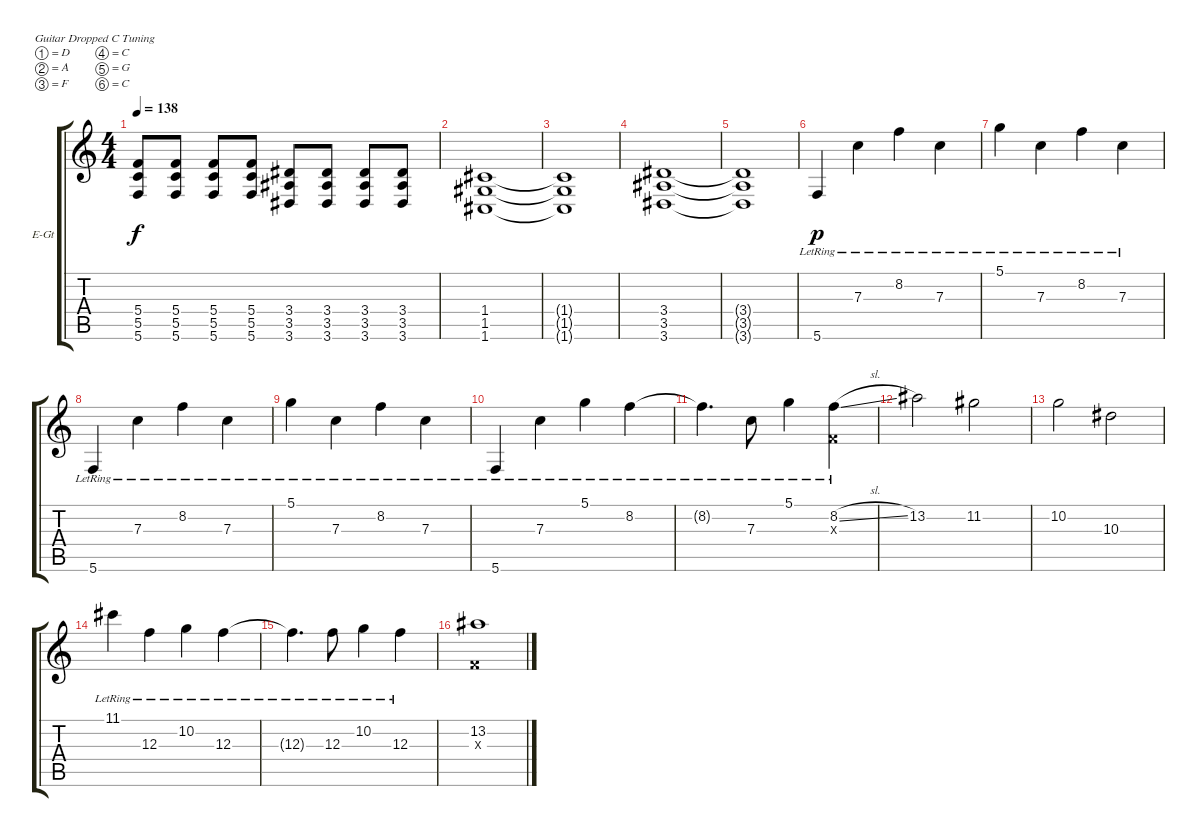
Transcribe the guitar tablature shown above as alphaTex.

\defaultSystemsLayout 4
\bracketExtendMode groupsimilarinstruments
\firstSystemTrackNameOrientation horizontal
\otherSystemsTrackNameOrientation horizontal
\track ("Guitar 2" "E-Gt") {instrument overdrivenguitar}
\staff {score tabs}
\tuning (D4 A3 F3 C3 G2 C2)
\ts (4 4)
\tempo 138
\clef g2
\ks c
(5.6 5.5 5.4).8{dy f} (5.4 5.5 5.6).8 (5.4 5.5 5.6).8 (5.4 5.5 5.6).8 (3.4 3.5 3.6).8 (3.6 3.5 3.4).8 (3.6 3.5 3.4).8 (3.6 3.4 3.5).8 |
(1.6 1.5 1.4).1 |
(1.4{t} 1.5{t} 1.6{t}).1 |
(3.4 3.5 3.6).1 |
(3.6{t} 3.5{t} 3.4{t}).1 |
5.6{lr}.4{dy p} 7.3{lr}.4 8.2{lr}.4 7.3{lr}.4 |
5.1{lr}.4 7.3{lr}.4 8.2{lr}.4 7.3{lr}.4 |
5.6{lr}.4 7.3{lr}.4 8.2{lr}.4 7.3{lr}.4 |
5.1{lr}.4 7.3{lr}.4 8.2{lr}.4 7.3{lr}.4 |
5.6{lr}.4 7.3{lr}.4 5.1{lr}.4 8.2{lr}.4 |
8.2{lr t}.4{d} 7.3{lr}.8 5.1{lr}.4 (8.2{sl lr} 0.3{x}).4 |
13.2.2 11.2.2 |
10.2.2 10.3.2 |
11.1{lr}.4 12.3{lr}.4 10.2{lr}.4 12.3{lr}.4 |
12.3{lr t}.4{d} 12.3{lr}.8 10.2{lr}.4 12.3{lr}.4 |
(13.2 0.3{x}).1
